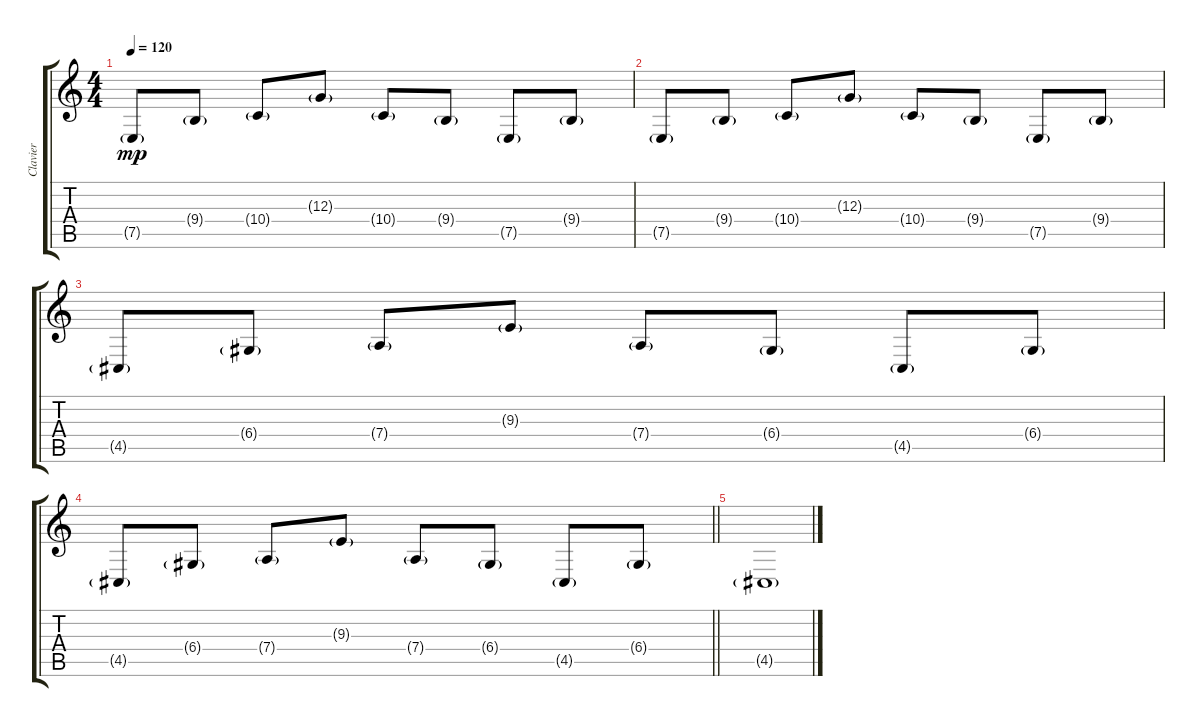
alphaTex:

\track ("Clavier" "Clavier") {instrument pad4choir}
\staff {score tabs}
\tuning (E4 B3 G3 D3 A2 E2) {hide}
\ts (4 4)
\tempo 120
\clef g2
\ks c
7.5{g}.8{dy mp} 9.4{g}.8 10.4{g}.8 12.3{g}.8 10.4{g}.8 9.4{g}.8 7.5{g}.8 9.4{g}.8 |
7.5{g}.8 9.4{g}.8 10.4{g}.8 12.3{g}.8 10.4{g}.8 9.4{g}.8 7.5{g}.8 9.4{g}.8 |
4.5{g}.8 6.4{g}.8 7.4{g}.8 9.3{g}.8 7.4{g}.8 6.4{g}.8 4.5{g}.8 6.4{g}.8 |
\barLineRight lightlight
4.5{g}.8 6.4{g}.8 7.4{g}.8 9.3{g}.8 7.4{g}.8 6.4{g}.8 4.5{g}.8 6.4{g}.8 |
4.5{g}.1
